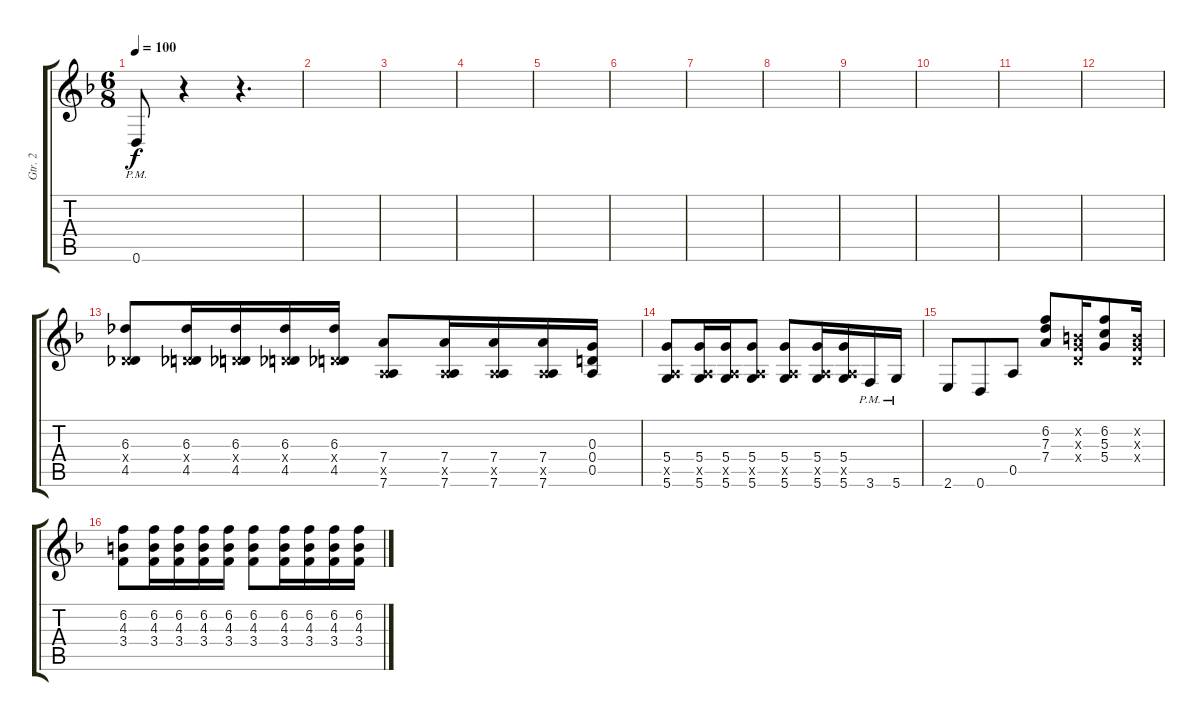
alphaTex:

\track ("Gtr. 2" "Gtr. 2") {instrument overdrivenguitar}
\staff {score tabs}
\tuning (E4 B3 G3 D3 A2 D2) {hide}
\ts (6 8)
\tempo 100
\clef g2
\ks f
0.6{pm}.8{dy f} r.4 r.4{d} |
|
|
|
|
|
|
|
|
|
|
|
(6.3 0.4{x} 4.5).8 (6.3 0.4{x} 4.5).16 (6.3 0.4{x} 4.5).16 (6.3 0.4{x} 4.5).16 (6.3 0.4{x} 4.5).16 (7.4 0.5{x} 7.6).8 (7.4 0.5{x} 7.6).16 (7.4 0.5{x} 7.6).16 (7.4 0.5{x} 7.6).16 (0.3 0.4 0.5).16 |
(5.4 0.5{x} 5.6).8 (5.4 0.5{x} 5.6).16 (5.4 0.5{x} 5.6).16 (5.4 0.5{x} 5.6).8 (5.4 0.5{x} 5.6).8 (5.4 0.5{x} 5.6).16 (5.4 0.5{x} 5.6).16 3.6{pm}.16 5.6{pm}.16 |
2.6.8 0.6.8 0.5.8 (6.2 7.3 7.4).8 (0.2{x} 0.3{x} 0.4{x}).16 (6.2 5.3 5.4).8 (0.2{x} 0.3{x} 0.4{x}).16 |
(6.2 4.3 3.4).8 (6.2 4.3 3.4).16 (6.2 4.3 3.4).16 (6.2 4.3 3.4).16 (6.2 4.3 3.4).16 (6.2 4.3 3.4).8 (6.2 4.3 3.4).16 (6.2 4.3 3.4).16 (6.2 4.3 3.4).16 (6.2 4.3 3.4).16
